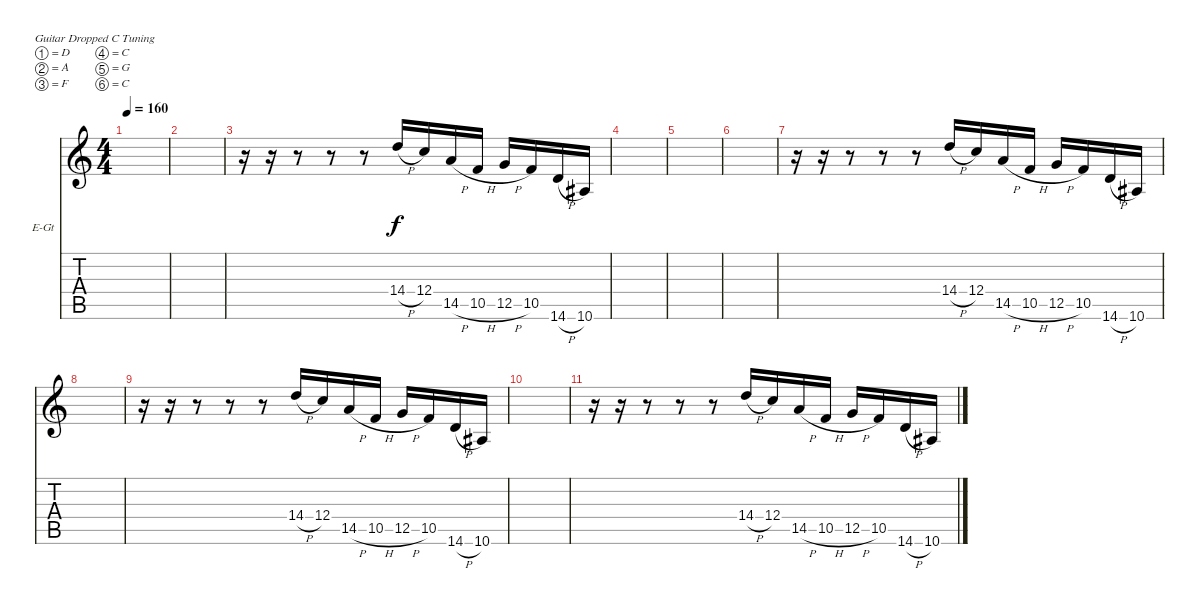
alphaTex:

\defaultSystemsLayout 4
\bracketExtendMode nobrackets
\firstSystemTrackNameOrientation horizontal
\otherSystemsTrackNameOrientation horizontal
\track ("Harmony Guitar" "E-Gt") {instrument distortionguitar}
\staff {score tabs}
\tuning (D4 A3 F3 C3 G2 C2)
\ts (4 4)
\tempo 160
\clef g2
\ks c
|
|
r.16 r.16 r.8 r.8 r.8 14.4{h}.16 12.4.16 14.5{h}.16 10.5{h}.16 12.5{h}.16 10.5.16 14.6{h}.16 10.6.16 |
|
|
|
r.16 r.16 r.8 r.8 r.8 14.4{h}.16 12.4.16 14.5{h}.16 10.5{h}.16 12.5{h}.16 10.5.16 14.6{h}.16 10.6.16 |
|
r.16 r.16 r.8 r.8 r.8 14.4{h}.16 12.4.16 14.5{h}.16 10.5{h}.16 12.5{h}.16 10.5.16 14.6{h}.16 10.6.16 |
|
r.16 r.16 r.8 r.8 r.8 14.4{h}.16 12.4.16 14.5{h}.16 10.5{h}.16 12.5{h}.16 10.5.16 14.6{h}.16 10.6.16
